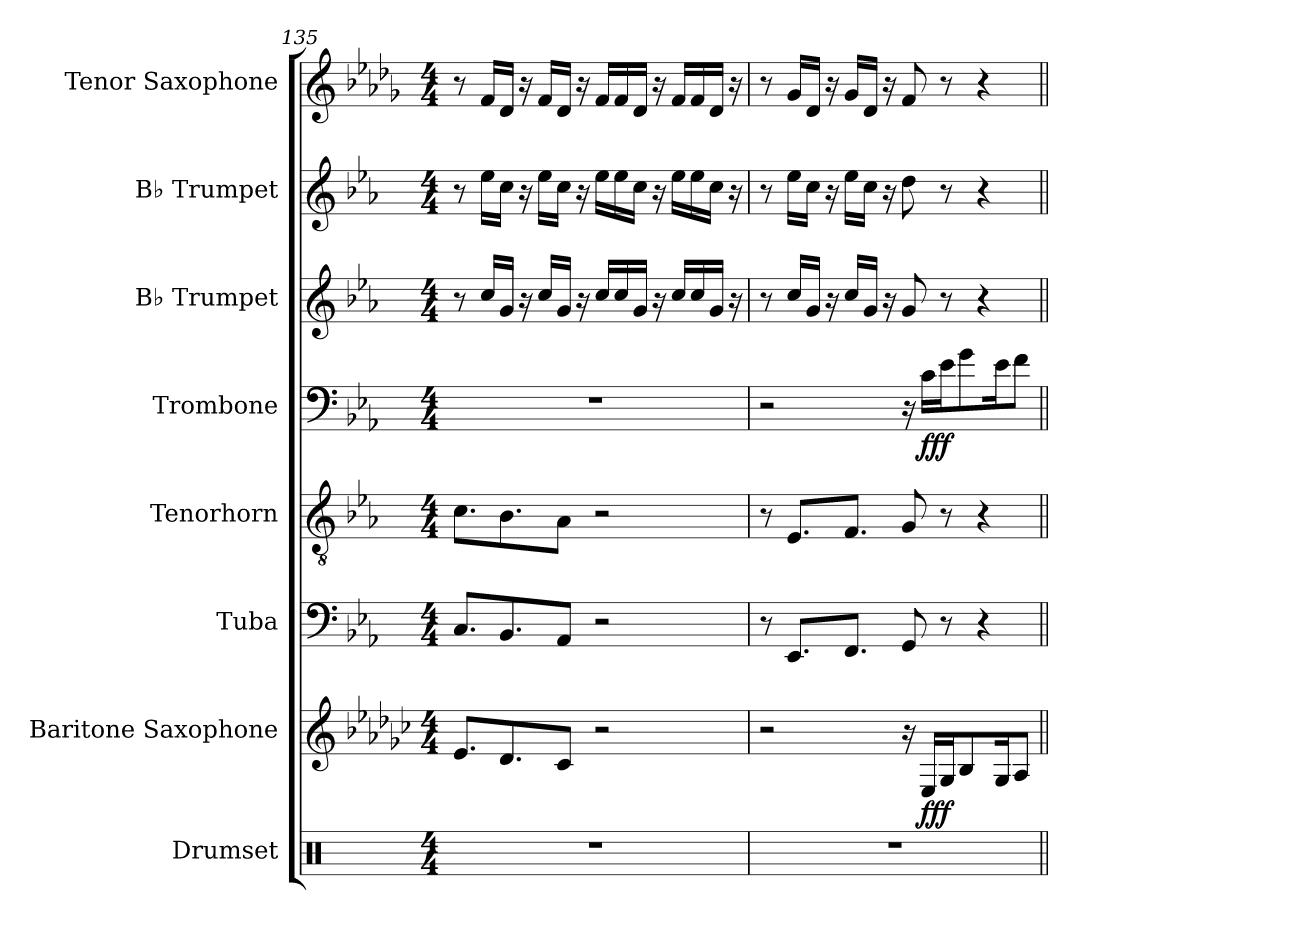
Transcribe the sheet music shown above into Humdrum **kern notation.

**kern	**kern	**dynam	**kern	**kern	**kern	**dynam	**kern	**kern	**kern
*part8	*part7	*part7	*part6	*part5	*part4	*part4	*part3	*part2	*part1
*staff8	*staff7	*staff7	*staff6	*staff5	*staff4	*staff4	*staff3	*staff2	*staff1
*I"Drumset	*I"Baritone Saxophone	*	*I"Tuba	*I"Tenorhorn	*I"Trombone	*	*I"B♭ Trumpet	*I"B♭ Trumpet	*I"Tenor Saxophone
*I'D. Set	*I'Bar. Sax.	*	*I'Tba.	*I'Tenh.	*I'Tbn.	*	*I'B♭ Tpt.	*I'B♭ Tpt.	*I'T. Sax.
*clefX	*clefG2	*	*clefF4	*clefGv2	*clefF4	*	*clefG2	*clefG2	*clefG2
*	*ITrd12c21	*	*	*ITrd1c2	*	*	*ITrd1c2	*ITrd1c2	*ITrd8c14
*k[]	*k[b-e-a-d-g-c-]	*	*k[b-e-a-]	*k[b-e-a-d-g-]	*k[b-e-a-]	*	*k[b-e-a-d-g-]	*k[b-e-a-d-g-]	*k[b-e-a-d-g-]
*M4/4	*M4/4	*	*M4/4	*M4/4	*M4/4	*	*M4/4	*M4/4	*M4/4
=135	=135	=135	=135	=135	=135	=135	=135	=135	=135
1r	8.E-L	.	8.CL	8.B-L	1r	.	8r	8r	8r
.	.	.	.	.	.	.	16b-LL	16dd-LL	16FLL
.	8.D-	.	8.BB-	8.A-	.	.	16fJJ	16b-JJ	16D-JJ
.	.	.	.	.	.	.	16r	16r	16r
.	.	.	.	.	.	.	16b-LL	16dd-LL	16FLL
.	8C-J	.	8AA-J	8G-J	.	.	16fJJ	16b-JJ	16D-JJ
.	.	.	.	.	.	.	16r	16r	16r
.	2r	.	2r	2r	.	.	16b-LL	16dd-LL	16FLL
.	.	.	.	.	.	.	16b-	16dd-	16F
.	.	.	.	.	.	.	16fJJ	16b-JJ	16D-JJ
.	.	.	.	.	.	.	16r	16r	16r
.	.	.	.	.	.	.	16b-LL	16dd-LL	16FLL
.	.	.	.	.	.	.	16b-	16dd-	16F
.	.	.	.	.	.	.	16fJJ	16b-JJ	16D-JJ
.	.	.	.	.	.	.	16r	16r	16r
=136	=136	=136	=136	=136	=136	=136	=136	=136	=136
1r	2r	.	8r	8r	2r	.	8r	8r	8r
.	.	.	8.EE-L	8.D-L	.	.	16b-LL	16dd-LL	16G-LL
.	.	.	.	.	.	.	16fJJ	16b-JJ	16D-JJ
.	.	.	.	.	.	.	16r	16r	16r
.	.	.	8.FFJ	8.E-J	.	.	16b-LL	16dd-LL	16G-LL
.	.	.	.	.	.	.	16fJJ	16b-JJ	16D-JJ
.	.	.	.	.	.	.	16r	16r	16r
.	16r	.	8GG	8F	16r	.	8f	8cc	8F
!	!	!LO:DY:b	!	!	!	!LO:DY:b	!	!	!
.	16EE-LL	fff	.	.	16cLL	fff	.	.	.
.	16GG-J	.	8r	8r	16e-J	.	8r	8r	8r
.	8BB-	.	.	.	8g	.	.	.	.
.	.	.	4r	4r	.	.	4r	4r	4r
.	16GG-K	.	.	.	16e-K	.	.	.	.
.	8AA-J	.	.	.	8fJ	.	.	.	.
=||	=||	=||	=||	=||	=||	=||	=||	=||	=||
*-	*-	*-	*-	*-	*-	*-	*-	*-	*-
